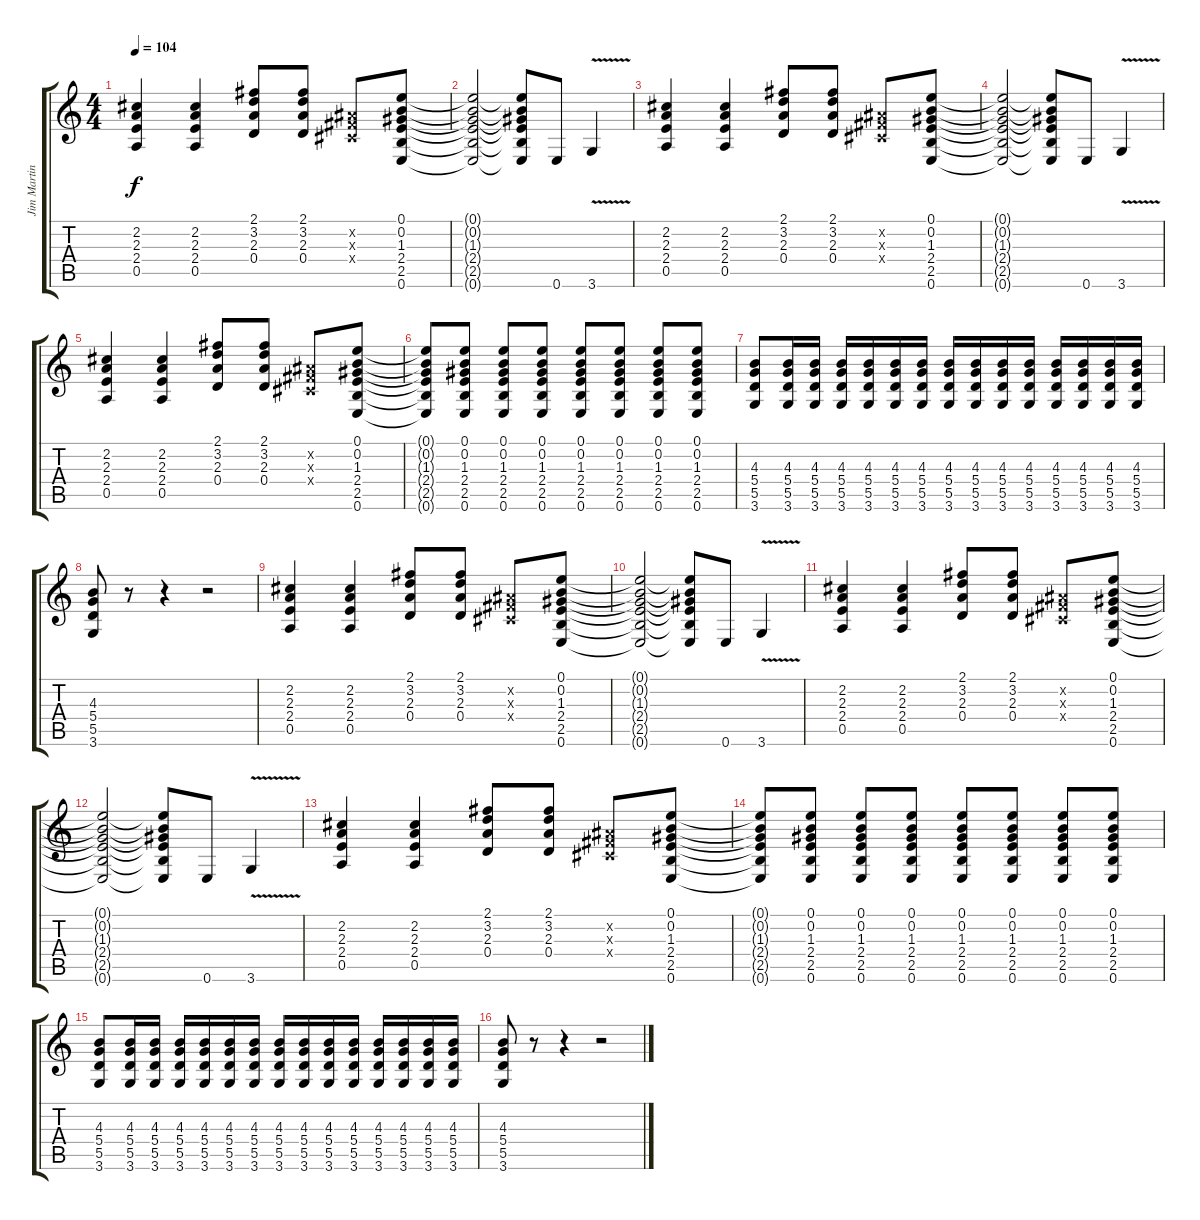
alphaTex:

\track ("Jim Martin - Guitar" "Jim Martin") {instrument overdrivenguitar}
\staff {score tabs}
\tuning (E4 B3 G3 D3 A2 E2) {hide}
\ts (4 4)
\tempo 104
\clef g2
\ks c
(2.2 2.3 2.4 0.5).4{dy f} (2.2 2.3 2.4 0.5).4 (2.1 3.2 2.3 0.4).8 (2.1 3.2 2.3 0.4).8 (-1.2{x} -1.3{x} -1.4{x}).8 (0.1 0.2 1.3 2.4 2.5 0.6).8 |
(0.1{t} 0.2{t} 1.3{t} 2.4{t} 2.5{t} 0.6{t}).2 (0.1{t} 0.2{t} 1.3{t} 2.4{t} 2.5{t} 0.6{t}).8 0.6.8 3.6{v}.4 |
(2.2 2.3 2.4 0.5).4 (2.2 2.3 2.4 0.5).4 (2.1 3.2 2.3 0.4).8 (2.1 3.2 2.3 0.4).8 (-1.2{x} -1.3{x} -1.4{x}).8 (0.1 0.2 1.3 2.4 2.5 0.6).8 |
(0.1{t} 0.2{t} 1.3{t} 2.4{t} 2.5{t} 0.6{t}).2 (0.1{t} 0.2{t} 1.3{t} 2.4{t} 2.5{t} 0.6{t}).8 0.6.8 3.6{v}.4 |
(2.2 2.3 2.4 0.5).4 (2.2 2.3 2.4 0.5).4 (2.1 3.2 2.3 0.4).8 (2.1 3.2 2.3 0.4).8 (-1.2{x} -1.3{x} -1.4{x}).8 (0.1 0.2 1.3 2.4 2.5 0.6).8 |
(0.1{t} 0.2{t} 1.3{t} 2.4{t} 2.5{t} 0.6{t}).8 (0.1 0.2 1.3 2.4 2.5 0.6).8 (0.1 0.2 1.3 2.4 2.5 0.6).8 (0.1 0.2 1.3 2.4 2.5 0.6).8 (0.1 0.2 1.3 2.4 2.5 0.6).8 (0.1 0.2 1.3 2.4 2.5 0.6).8 (0.1 0.2 1.3 2.4 2.5 0.6).8 (0.1 0.2 1.3 2.4 2.5 0.6).8 |
(4.3 5.4 5.5 3.6).8 (4.3 5.4 5.5 3.6).16 (4.3 5.4 5.5 3.6).16 (4.3 5.4 5.5 3.6).16 (4.3 5.4 5.5 3.6).16 (4.3 5.4 5.5 3.6).16 (4.3 5.4 5.5 3.6).16 (4.3 5.4 5.5 3.6).16 (4.3 5.4 5.5 3.6).16 (4.3 5.4 5.5 3.6).16 (4.3 5.4 5.5 3.6).16 (4.3 5.4 5.5 3.6).16 (4.3 5.4 5.5 3.6).16 (4.3 5.4 5.5 3.6).16 (4.3 5.4 5.5 3.6).16 |
(4.3 5.4 5.5 3.6).8 r.8 r.4 r.2 |
(2.2 2.3 2.4 0.5).4 (2.2 2.3 2.4 0.5).4 (2.1 3.2 2.3 0.4).8 (2.1 3.2 2.3 0.4).8 (-1.2{x} -1.3{x} -1.4{x}).8 (0.1 0.2 1.3 2.4 2.5 0.6).8 |
(0.1{t} 0.2{t} 1.3{t} 2.4{t} 2.5{t} 0.6{t}).2 (0.1{t} 0.2{t} 1.3{t} 2.4{t} 2.5{t} 0.6{t}).8 0.6.8 3.6{v}.4 |
(2.2 2.3 2.4 0.5).4 (2.2 2.3 2.4 0.5).4 (2.1 3.2 2.3 0.4).8 (2.1 3.2 2.3 0.4).8 (-1.2{x} -1.3{x} -1.4{x}).8 (0.1 0.2 1.3 2.4 2.5 0.6).8 |
(0.1{t} 0.2{t} 1.3{t} 2.4{t} 2.5{t} 0.6{t}).2 (0.1{t} 0.2{t} 1.3{t} 2.4{t} 2.5{t} 0.6{t}).8 0.6.8 3.6{v}.4 |
(2.2 2.3 2.4 0.5).4 (2.2 2.3 2.4 0.5).4 (2.1 3.2 2.3 0.4).8 (2.1 3.2 2.3 0.4).8 (-1.2{x} -1.3{x} -1.4{x}).8 (0.1 0.2 1.3 2.4 2.5 0.6).8 |
(0.1{t} 0.2{t} 1.3{t} 2.4{t} 2.5{t} 0.6{t}).8 (0.1 0.2 1.3 2.4 2.5 0.6).8 (0.1 0.2 1.3 2.4 2.5 0.6).8 (0.1 0.2 1.3 2.4 2.5 0.6).8 (0.1 0.2 1.3 2.4 2.5 0.6).8 (0.1 0.2 1.3 2.4 2.5 0.6).8 (0.1 0.2 1.3 2.4 2.5 0.6).8 (0.1 0.2 1.3 2.4 2.5 0.6).8 |
(4.3 5.4 5.5 3.6).8 (4.3 5.4 5.5 3.6).16 (4.3 5.4 5.5 3.6).16 (4.3 5.4 5.5 3.6).16 (4.3 5.4 5.5 3.6).16 (4.3 5.4 5.5 3.6).16 (4.3 5.4 5.5 3.6).16 (4.3 5.4 5.5 3.6).16 (4.3 5.4 5.5 3.6).16 (4.3 5.4 5.5 3.6).16 (4.3 5.4 5.5 3.6).16 (4.3 5.4 5.5 3.6).16 (4.3 5.4 5.5 3.6).16 (4.3 5.4 5.5 3.6).16 (4.3 5.4 5.5 3.6).16 |
(4.3 5.4 5.5 3.6).8 r.8 r.4 r.2
